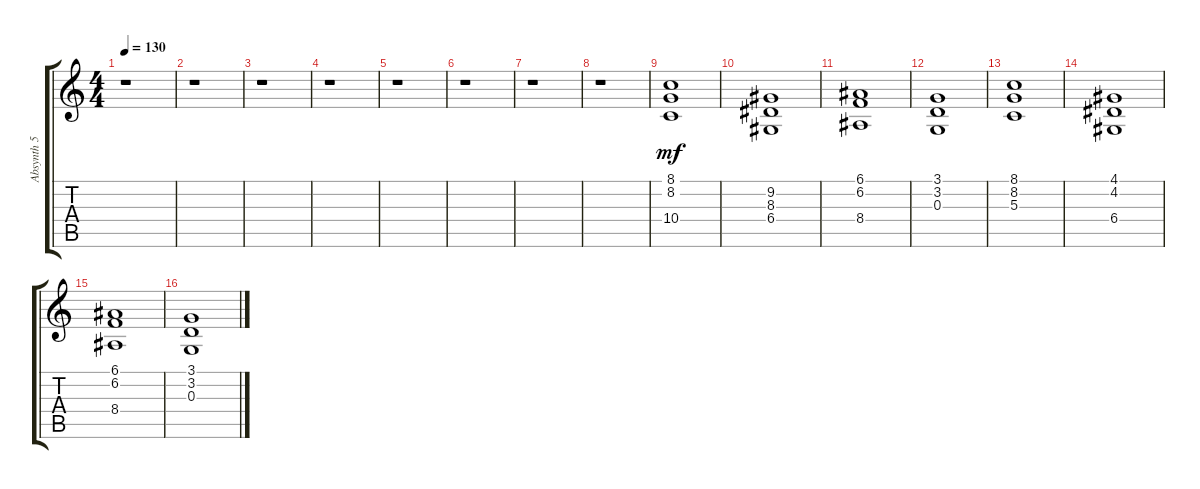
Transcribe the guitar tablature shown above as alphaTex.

\track ("Absynth 5 (MIDI)" "Absynth 5 ") {instrument stringensemble1}
\staff {score tabs}
\tuning (E4 B3 G3 D3 A2 E2) {hide}
\ts (4 4)
\tempo 130
\clef g2
\ks c
r.1{dy mf} |
r.1 |
r.1 |
r.1 |
r.1 |
r.1 |
r.1 |
r.1 |
(8.1 8.2 10.4).1 |
(9.2 8.3 6.4).1 |
(6.1 6.2 8.4).1 |
(3.1 3.2 0.3).1 |
(8.1 8.2 5.3).1 |
(4.1 4.2 6.4).1 |
(6.1 6.2 8.4).1 |
(3.1 3.2 0.3).1
